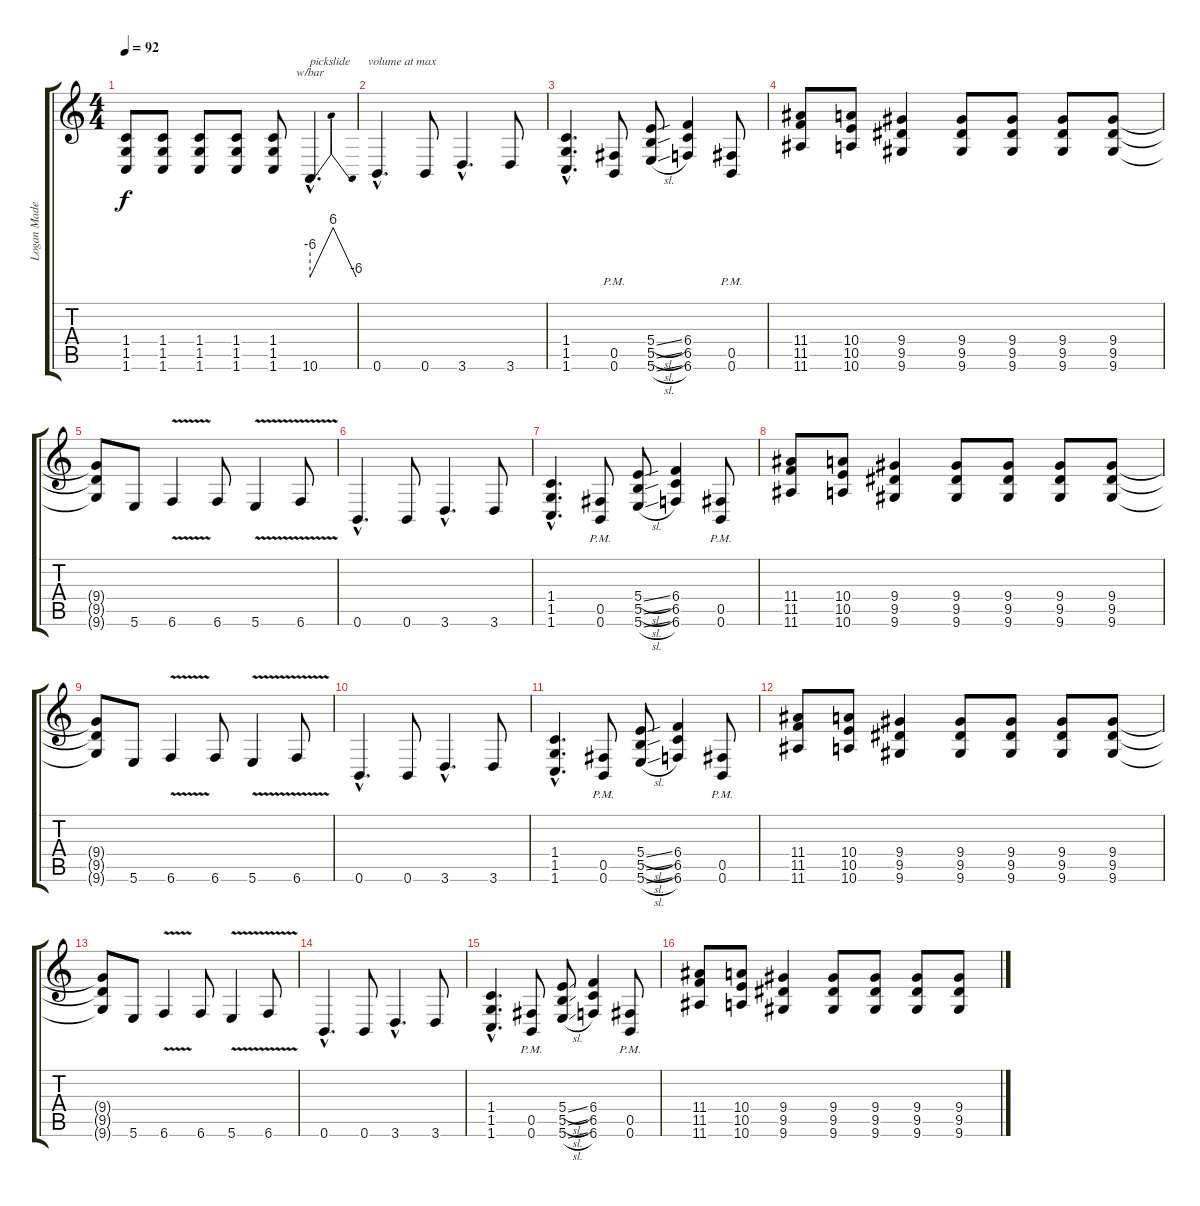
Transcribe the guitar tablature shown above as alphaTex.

\track ("Logan Mader" "Logan Made") {instrument distortionguitar}
\staff {score tabs}
\tuning (Db4 Ab3 E3 B2 Gb2 B1) {hide}
\ts (4 4)
\tempo 92
\clef g2
\ks c
(1.4 1.5 1.6).8{dy f} (1.4 1.5 1.6).8 (1.4 1.5 1.6).8 (1.4 1.5 1.6).8 (1.4 1.5 1.6).8 10.6{hac}.4{d tbe (dip default 0 -24 30 24 60 -24) txt "pickslide      volume at max" volume 16} |
0.6{hac}.4{d} 0.6.8 3.6{hac}.4{d} 3.6.8 |
(1.4{hac} 1.5{hac} 1.6{hac}).4{d} (0.5{pm} 0.6{pm}).8 (5.4{sl} 5.5{sl} 5.6{sl}).8 (6.4 6.5 6.6).4 (0.5{pm} 0.6{pm}).8 |
(11.4 11.5 11.6).8 (10.4 10.5 10.6).8 (9.4 9.5 9.6).4 (9.4 9.5 9.6).8 (9.4 9.5 9.6).8 (9.4 9.5 9.6).8 (9.4 9.5 9.6).8 |
(9.4{t} 9.5{t} 9.6{t}).8 5.6.8 6.6{v}.4 6.6.8 5.6{v}.4 6.6{v}.8 |
0.6{hac}.4{d} 0.6.8 3.6{hac}.4{d} 3.6.8 |
(1.4{hac} 1.5{hac} 1.6{hac}).4{d} (0.5{pm} 0.6{pm}).8 (5.4{sl} 5.5{sl} 5.6{sl}).8 (6.4 6.5 6.6).4 (0.5{pm} 0.6{pm}).8 |
(11.4 11.5 11.6).8 (10.4 10.5 10.6).8 (9.4 9.5 9.6).4 (9.4 9.5 9.6).8 (9.4 9.5 9.6).8 (9.4 9.5 9.6).8 (9.4 9.5 9.6).8 |
(9.4{t} 9.5{t} 9.6{t}).8 5.6.8 6.6{v}.4 6.6.8 5.6{v}.4 6.6{v}.8 |
0.6{hac}.4{d} 0.6.8 3.6{hac}.4{d} 3.6.8 |
(1.4{hac} 1.5{hac} 1.6{hac}).4{d} (0.5{pm} 0.6{pm}).8 (5.4{sl} 5.5{sl} 5.6{sl}).8 (6.4 6.5 6.6).4 (0.5{pm} 0.6{pm}).8 |
(11.4 11.5 11.6).8 (10.4 10.5 10.6).8 (9.4 9.5 9.6).4 (9.4 9.5 9.6).8 (9.4 9.5 9.6).8 (9.4 9.5 9.6).8 (9.4 9.5 9.6).8 |
(9.4{t} 9.5{t} 9.6{t}).8 5.6.8 6.6{v}.4 6.6.8 5.6{v}.4 6.6{v}.8 |
0.6{hac}.4{d} 0.6.8 3.6{hac}.4{d} 3.6.8 |
(1.4{hac} 1.5{hac} 1.6{hac}).4{d} (0.5{pm} 0.6{pm}).8 (5.4{sl} 5.5{sl} 5.6{sl}).8 (6.4 6.5 6.6).4 (0.5{pm} 0.6{pm}).8 |
(11.4 11.5 11.6).8 (10.4 10.5 10.6).8 (9.4 9.5 9.6).4 (9.4 9.5 9.6).8 (9.4 9.5 9.6).8 (9.4 9.5 9.6).8 (9.4 9.5 9.6).8
